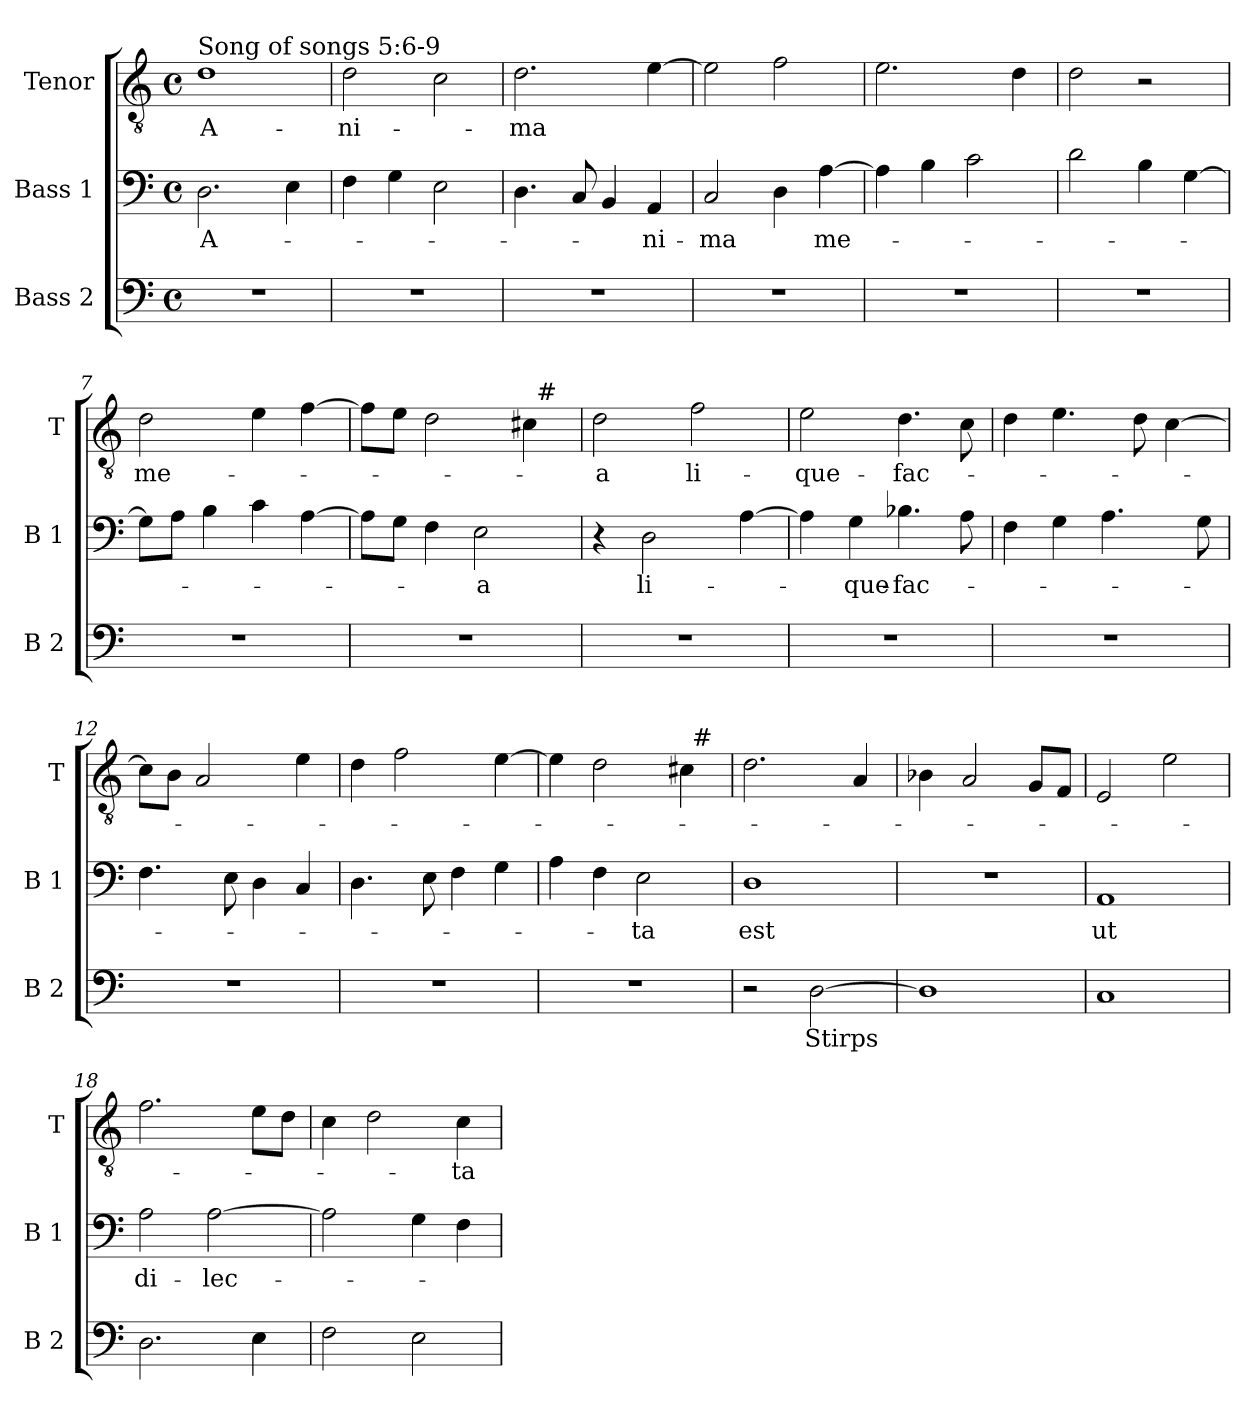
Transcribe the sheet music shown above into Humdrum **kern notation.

**kern	**text	**kern	**text	**kern	**text
*part3	*part3	*part2	*part2	*part1	*part1
*staff3	*staff3	*staff2	*staff2	*staff1	*staff1
*I"Bass 2	*	*I"Bass 1	*	*I"Tenor	*
*I'B 2	*	*I'B 1	*	*I'T	*
*clefF4	*	*clefF4	*	*clefGv2	*
*k[]	*	*k[]	*	*k[]	*
*C:	*	*C:	*	*C:	*
*M4/4	*	*M4/4	*	*M4/4	*
*met(c)	*	*met(c)	*	*met(c)	*
=1	=1	=1	=1	=1	=1
!	!	!	!	!LO:TX:a:t=Song of songs 5&colon;6-9	!
!	!	!	!LO:LY:b	!	!LO:LY:b
1r	.	2.D\	A-	1d	A-
.	.	4E\	.	.	.
=2	=2	=2	=2	=2	=2
!	!	!	!	!	!LO:LY:b
1r	.	4F\	.	2d\	-ni-
.	.	4G\	.	.	.
.	.	2E\	.	2c\	.
=3	=3	=3	=3	=3	=3
!	!	!	!	!	!LO:LY:b
1r	.	4.D\	.	2.d\	-ma
.	.	8C/	.	.	.
.	.	4BB/	.	.	.
!	!	!	!LO:LY:b	!	!
.	.	4AA/	-ni-	[4e\	.
=4	=4	=4	=4	=4	=4
!	!	!	!LO:LY:b	!	!
1r	.	2C/	-ma	2e\]	.
.	.	4D\	.	2f\	.
!	!	!	!LO:LY:b	!	!
.	.	[4A\	me-	.	.
=5	=5	=5	=5	=5	=5
1r	.	4A\]	.	2.e\	.
.	.	4B\	.	.	.
.	.	2c\	.	.	.
.	.	.	.	4d\	.
!!LO:LB:g=z
=6	=6	=6	=6	=6	=6
1r	.	2d\	.	2d\	.
.	.	4B\	.	2r	.
.	.	[4G\	.	.	.
=7	=7	=7	=7	=7	=7
!	!	!	!	!	!LO:LY:b
1r	.	8G\L]	.	2d\	me-
.	.	8A\J	.	.	.
.	.	4B\	.	.	.
.	.	4c\	.	4e\	.
.	.	[4A\	.	[4f\	.
=8	=8	=8	=8	=8	=8
*	*	*	*	*^	*
1r	.	8A\L]	.	8f\L]	2ryy	.
.	.	8G\J	.	8e\J	.	.
.	.	4F\	.	2d\	.	.
!	!	!	!LO:LY:b	!	!	!
.	.	2E\	-a	.	4ryy	.
.	.	.	.	4c#X\	32ryy	.
!	!	!	!	!	!LO:TX:a:t=#	!
.	.	.	.	.	8..ryy	.
=9	=9	=9	=9	=9	=9	=9
!	!	!	!	!	!	!LO:LY:b
*	*	*	*	*v	*v	*
1r	.	4r	.	2d\	-a
!	!	!	!LO:LY:b	!	!
.	.	2D\	li-	.	.
!	!	!	!	!	!LO:LY:b
.	.	.	.	2f\	li-
.	.	[4A\	.	.	.
=10	=10	=10	=10	=10	=10
!	!	!	!	!	!LO:LY:b
1r	.	4A\]	.	2e\	-que-
!	!	!	!LO:LY:b	!	!
.	.	4G\	-que-	.	.
!	!	!	!LO:LY:b	!	!LO:LY:b
.	.	4.B-X\	-fac-	4.d\	-fac-
.	.	8A\	.	8c\	.
=11	=11	=11	=11	=11	=11
1r	.	4F\	.	4d\	.
.	.	4G\	.	4.e\	.
.	.	4.A\	.	.	.
.	.	.	.	8d\	.
.	.	.	.	[4c\	.
.	.	8G\	.	.	.
!!LO:LB:g=z
=12	=12	=12	=12	=12	=12
1r	.	4.F\	.	8c\L]	.
.	.	.	.	8B\J	.
.	.	.	.	2A/	.
.	.	8E\	.	.	.
.	.	4D\	.	.	.
.	.	4C/	.	4e\	.
=13	=13	=13	=13	=13	=13
1r	.	4.D\	.	4d\	.
.	.	.	.	2f\	.
.	.	8E\	.	.	.
.	.	4F\	.	.	.
.	.	4G\	.	[4e\	.
=14	=14	=14	=14	=14	=14
*	*	*	*	*^	*
1r	.	4A\	.	4e\]	2ryy	.
.	.	4F\	.	2d\	.	.
!	!	!	!LO:LY:b	!	!	!
.	.	2E\	-ta	.	4ryy	.
.	.	.	.	4c#X\	32ryy	.
!	!	!	!	!	!LO:TX:a:t=#	!
.	.	.	.	.	8..ryy	.
=15	=15	=15	=15	=15	=15	=15
!	!	!	!LO:LY:b	!	!	!
*	*	*	*	*v	*v	*
2r	.	1D	est	2.d\	.
!	!LO:LY:b	!	!	!	!
[2D\	Stirps	.	.	.	.
.	.	.	.	4A/	.
=16	=16	=16	=16	=16	=16
1D]	.	1r	.	4B-X\	.
.	.	.	.	2A/	.
.	.	.	.	8G/L	.
.	.	.	.	8F/J	.
=17	=17	=17	=17	=17	=17
!	!	!	!LO:LY:b	!	!
1C	.	1AA	ut	2E/	.
.	.	.	.	2e\	.
!!LO:PB:g=z
=18	=18	=18	=18	=18	=18
!	!	!	!LO:LY:b	!	!
2.D\	.	2A\	di-	2.f\	.
!	!	!	!LO:LY:b	!	!
.	.	[2A\	-lec-	.	.
4E\	.	.	.	8e\L	.
.	.	.	.	8d\J	.
=19	=19	=19	=19	=19	=19
2F\	.	2A\]	.	4c\	.
.	.	.	.	2d\	.
2E\	.	4G\	.	.	.
!	!	!	!	!	!LO:LY:b
.	.	4F\	.	4c\	-ta
=	=	=	=	=	=
*-	*-	*-	*-	*-	*-
